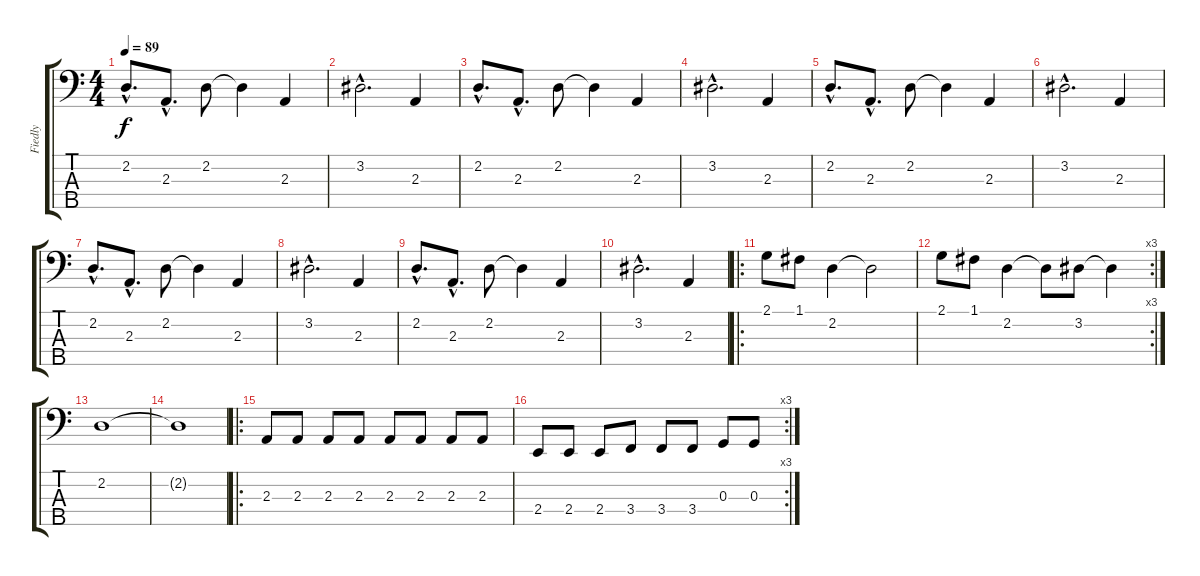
\track ("Fiedly" "Fiedly") {instrument electricbassfinger}
\staff {score tabs}
\tuning (F2 C2 G1 D1 A0) {hide}
\ts (4 4)
\tempo 89
\clef f4
\ks c
2.2{hac}.8{d dy f} 2.3{hac}.8{d} 2.2.8 2.2{t}.4 2.3.4 |
3.2{hac}.2{d} 2.3.4 |
2.2{hac}.8{d} 2.3{hac}.8{d} 2.2.8 2.2{t}.4 2.3.4 |
3.2{hac}.2{d} 2.3.4 |
2.2{hac}.8{d} 2.3{hac}.8{d} 2.2.8 2.2{t}.4 2.3.4 |
3.2{hac}.2{d} 2.3.4 |
2.2{hac}.8{d} 2.3{hac}.8{d} 2.2.8 2.2{t}.4 2.3.4 |
3.2{hac}.2{d} 2.3.4 |
2.2{hac}.8{d} 2.3{hac}.8{d} 2.2.8 2.2{t}.4 2.3.4 |
3.2{hac}.2{d} 2.3.4 |
\ro
2.1.8 1.1.8 2.2.4 2.2{t}.2 |
\rc 3
2.1.8 1.1.8 2.2.4 2.2{t}.8 3.2.8 3.2{t}.4 |
2.2.1 |
2.2{t}.1 |
\ro
2.3.8 2.3.8 2.3.8 2.3.8 2.3.8 2.3.8 2.3.8 2.3.8 |
\rc 3
2.4.8 2.4.8 2.4.8 3.4.8 3.4.8 3.4.8 0.3.8 0.3.8
